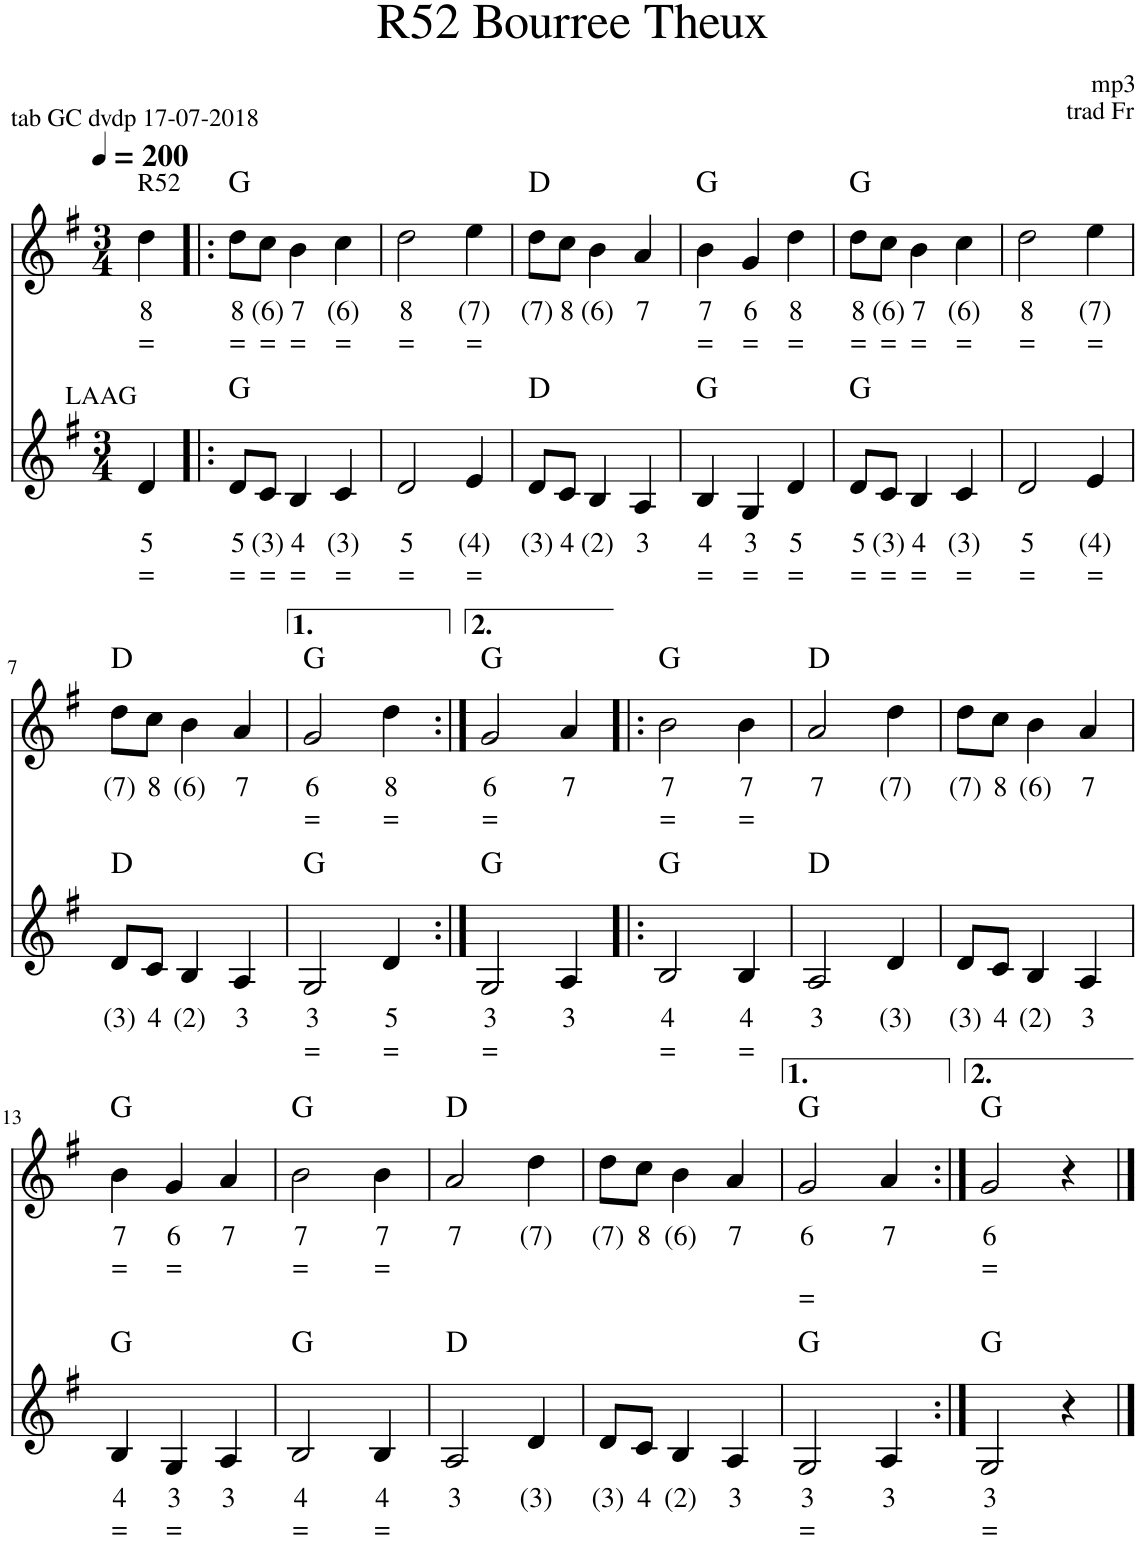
**kern	**text	**text	**kern	**text	**text	**harte
*part2	*part2	*part2	*part1	*part1	*part1	*part1
*staff2	*staff2	*staff2	*staff1	*staff1	*staff1	*
*I"Stem	*	*	*I"Stem	*	*	*
*clefG2	*	*	*clefG2	*	*	*
*k[f#]	*	*	*k[f#]	*	*	*
*M3/4	*	*	*M3/4	*	*	*
*MM200	*	*	*MM200	*	*	*
=	=	=	=	=	=	=
!	!	!	!LO:TX:a:t=R52	!	!	!
!LO:TX:a:t=LAAG	!	!	!	!	!	!
!	!LO:LY:b	!LO:LY:b	!	!LO:LY:b	!LO:LY:b	!
4d/	5	=	4dd\	8	=	.
=1!|:	=1!|:	=1!|:	=1!|:	=1!|:	=1!|:	=1!|:
!	!LO:LY:b	!LO:LY:b	!	!LO:LY:b	!LO:LY:b	!
8d/L	5	=	8dd\L	8	=	G:maj
!	!LO:LY:b	!LO:LY:b	!	!LO:LY:b	!LO:LY:b	!
8c/J	(3)	=	8cc\J	(6)	=	.
!	!LO:LY:b	!LO:LY:b	!	!LO:LY:b	!LO:LY:b	!
4B/	4	=	4b\	7	=	.
!	!LO:LY:b	!LO:LY:b	!	!LO:LY:b	!LO:LY:b	!
4c/	(3)	=	4cc\	(6)	=	.
=2	=2	=2	=2	=2	=2	=2
!	!LO:LY:b	!LO:LY:b	!	!LO:LY:b	!LO:LY:b	!
2d/	5	=	2dd\	8	=	.
!	!LO:LY:b	!LO:LY:b	!	!LO:LY:b	!LO:LY:b	!
4e/	(4)	=	4ee\	(7)	=	.
=3	=3	=3	=3	=3	=3	=3
!	!LO:LY:b	!	!	!LO:LY:b	!	!
8d/L	(3)	.	8dd\L	(7)	.	D:maj
!	!LO:LY:b	!	!	!LO:LY:b	!	!
8c/J	4	.	8cc\J	8	.	.
!	!LO:LY:b	!	!	!LO:LY:b	!	!
4B/	(2)	.	4b\	(6)	.	.
!	!LO:LY:b	!	!	!LO:LY:b	!	!
4A/	3	.	4a/	7	.	.
=4	=4	=4	=4	=4	=4	=4
!	!LO:LY:b	!LO:LY:b	!	!LO:LY:b	!LO:LY:b	!
4B/	4	=	4b\	7	=	G:maj
!	!LO:LY:b	!LO:LY:b	!	!LO:LY:b	!LO:LY:b	!
4G/	3	=	4g/	6	=	.
!	!LO:LY:b	!LO:LY:b	!	!LO:LY:b	!LO:LY:b	!
4d/	5	=	4dd\	8	=	.
=5	=5	=5	=5	=5	=5	=5
!	!LO:LY:b	!LO:LY:b	!	!LO:LY:b	!LO:LY:b	!
8d/L	5	=	8dd\L	8	=	G:maj
!	!LO:LY:b	!LO:LY:b	!	!LO:LY:b	!LO:LY:b	!
8c/J	(3)	=	8cc\J	(6)	=	.
!	!LO:LY:b	!LO:LY:b	!	!LO:LY:b	!LO:LY:b	!
4B/	4	=	4b\	7	=	.
!	!LO:LY:b	!LO:LY:b	!	!LO:LY:b	!LO:LY:b	!
4c/	(3)	=	4cc\	(6)	=	.
=6	=6	=6	=6	=6	=6	=6
!	!LO:LY:b	!LO:LY:b	!	!LO:LY:b	!LO:LY:b	!
2d/	5	=	2dd\	8	=	.
!	!LO:LY:b	!LO:LY:b	!	!LO:LY:b	!LO:LY:b	!
4e/	(4)	=	4ee\	(7)	=	.
!!LO:LB:g=z
=7	=7	=7	=7	=7	=7	=7
!	!LO:LY:b	!	!	!LO:LY:b	!	!
8d/L	(3)	.	8dd\L	(7)	.	D:maj
!	!LO:LY:b	!	!	!LO:LY:b	!	!
8c/J	4	.	8cc\J	8	.	.
!	!LO:LY:b	!	!	!LO:LY:b	!	!
4B/	(2)	.	4b\	(6)	.	.
!	!LO:LY:b	!	!	!LO:LY:b	!	!
4A/	3	.	4a/	7	.	.
=8	=8	=8	=8	=8	=8	=8
!	!LO:LY:b	!LO:LY:b	!	!LO:LY:b	!LO:LY:b	!
2G/	3	=	2g/	6	=	G:maj
!	!LO:LY:b	!LO:LY:b	!	!LO:LY:b	!LO:LY:b	!
4d/	5	=	4dd\	8	=	.
=9:|!	=9:|!	=9:|!	=9:|!	=9:|!	=9:|!	=9:|!
!	!LO:LY:b	!LO:LY:b	!	!LO:LY:b	!LO:LY:b	!
2G/	3	=	2g/	6	=	G:maj
!	!LO:LY:b	!	!	!LO:LY:b	!	!
4A/	3	.	4a/	7	.	.
=10!|:	=10!|:	=10!|:	=10!|:	=10!|:	=10!|:	=10!|:
!	!LO:LY:b	!LO:LY:b	!	!LO:LY:b	!LO:LY:b	!
2B/	4	=	2b\	7	=	G:maj
!	!LO:LY:b	!LO:LY:b	!	!LO:LY:b	!LO:LY:b	!
4B/	4	=	4b\	7	=	.
=11	=11	=11	=11	=11	=11	=11
!	!LO:LY:b	!	!	!LO:LY:b	!	!
2A/	3	.	2a/	7	.	D:maj
!	!LO:LY:b	!	!	!LO:LY:b	!	!
4d/	(3)	.	4dd\	(7)	.	.
=12	=12	=12	=12	=12	=12	=12
!	!LO:LY:b	!	!	!LO:LY:b	!	!
8d/L	(3)	.	8dd\L	(7)	.	.
!	!LO:LY:b	!	!	!LO:LY:b	!	!
8c/J	4	.	8cc\J	8	.	.
!	!LO:LY:b	!	!	!LO:LY:b	!	!
4B/	(2)	.	4b\	(6)	.	.
!	!LO:LY:b	!	!	!LO:LY:b	!	!
4A/	3	.	4a/	7	.	.
!!LO:LB:g=z
=13	=13	=13	=13	=13	=13	=13
!	!LO:LY:b	!LO:LY:b	!	!LO:LY:b	!LO:LY:b	!
4B/	4	=	4b\	7	=	G:maj
!	!LO:LY:b	!LO:LY:b	!	!LO:LY:b	!LO:LY:b	!
4G/	3	=	4g/	6	=	.
!	!LO:LY:b	!	!	!LO:LY:b	!	!
4A/	3	.	4a/	7	.	.
=14	=14	=14	=14	=14	=14	=14
!	!LO:LY:b	!LO:LY:b	!	!LO:LY:b	!LO:LY:b	!
2B/	4	=	2b\	7	=	G:maj
!	!LO:LY:b	!LO:LY:b	!	!LO:LY:b	!LO:LY:b	!
4B/	4	=	4b\	7	=	.
=15	=15	=15	=15	=15	=15	=15
!	!LO:LY:b	!	!	!LO:LY:b	!	!
2A/	3	.	2a/	7	.	D:maj
!	!LO:LY:b	!	!	!LO:LY:b	!	!
4d/	(3)	.	4dd\	(7)	.	.
=16	=16	=16	=16	=16	=16	=16
!	!LO:LY:b	!	!	!LO:LY:b	!	!
8d/L	(3)	.	8dd\L	(7)	.	.
!	!LO:LY:b	!	!	!LO:LY:b	!	!
8c/J	4	.	8cc\J	8	.	.
!	!LO:LY:b	!	!	!LO:LY:b	!	!
4B/	(2)	.	4b\	(6)	.	.
!	!LO:LY:b	!	!	!LO:LY:b	!	!
4A/	3	.	4a/	7	.	.
=17	=17	=17	=17	=17	=17	=17
!	!LO:LY:b	!LO:LY:b	!	!LO:LY:b	!LO:LY:b	!
2G/	3	=	2g/	6	=	G:maj
!	!LO:LY:b	!	!	!LO:LY:b	!	!
4A/	3	.	4a/	7	.	.
=18:|!	=18:|!	=18:|!	=18:|!	=18:|!	=18:|!	=18:|!
!	!LO:LY:b	!LO:LY:b	!	!LO:LY:b	!LO:LY:b	!
2G/	3	=	2g/	6	=	G:maj
4r	.	.	4r	.	.	.
==	==	==	==	==	==	==
*-	*-	*-	*-	*-	*-	*-
